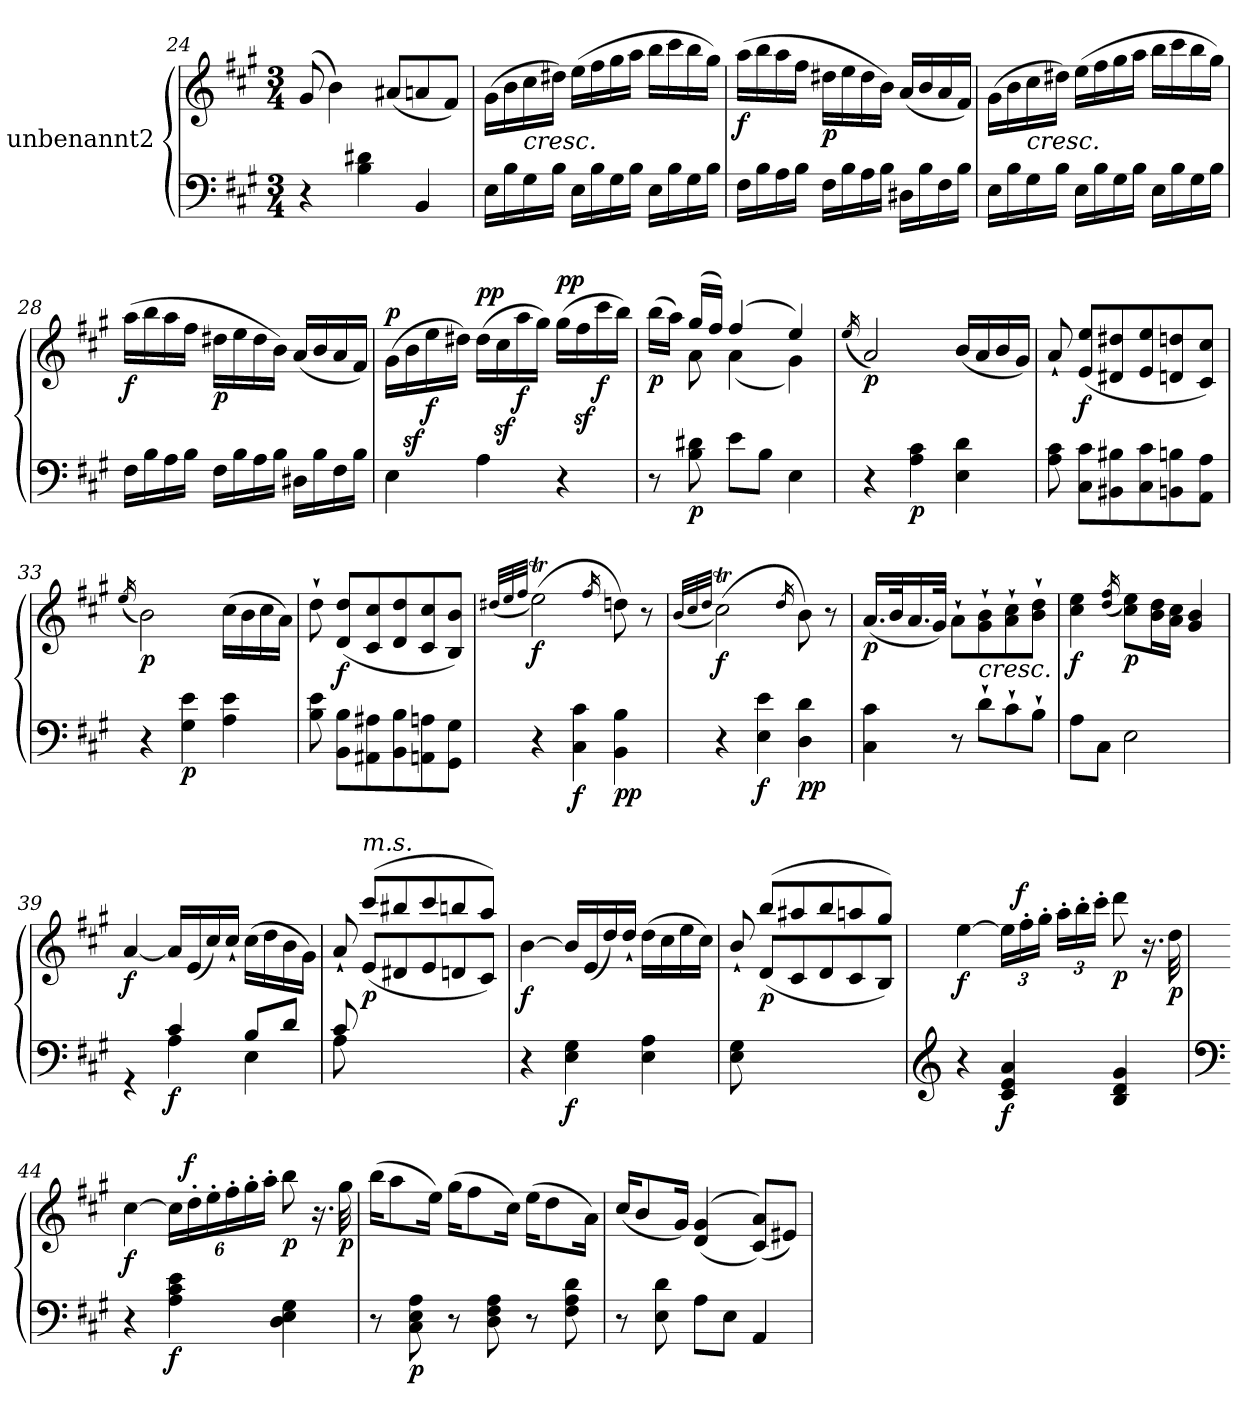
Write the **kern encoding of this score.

**kern	**kern	**dynam
*part1	*part1	*part1
*staff2	*staff1	*staff1/2
*I"unbenannt2	*	*
*clefF4	*clefG2	*
*k[f#c#g#]	*k[f#c#g#]	*
*M3/4	*M3/4	*
=24	=24	=24
4r	(<8g#/	.
.	4b\)	.
4B\ 4d#X\	.	.
.	(<8a#X/L	.
4BB/	8an/	.
.	8f#/J)	.
=25	=25	=25
16E\LL	(>16g#\LL	.
16B\	16b\	.
!	!LO:TX:b:i:t=cresc.	!
16G#\	16cc#\	.
16B\JJ	16dd#X\JJ)	.
16E\LL	(>16ee\LL	.
16B\	16ff#\	.
16G#\	16gg#\	.
16B\JJ	16aa\JJ	.
16E\LL	16bb\LL	.
16B\	16ccc#\	.
16G#\	16bb\	.
16B\JJ	16gg#\JJ)	.
=26	=26	=26
!	!	!LO:DY:b
16F#\LL	(>16aa\LL	f
16B\	16bb\	.
16A\	16aa\	.
16B\JJ	16ff#\JJ	.
!	!	!LO:DY:b
16F#\LL	16dd#X\LL	p
16B\	16ee\	.
16A\	16dd#\	.
16B\JJ	16b\JJ)	.
16D#X\LL	(<16a/LL	.
16B\	16b/	.
16F#\	16a/	.
16B\JJ	16f#/JJ)	.
=27	=27	=27
16E\LL	(>16g#\LL	.
16B\	16b\	.
!	!LO:TX:b:i:t=cresc.	!
16G#\	16cc#\	.
16B\JJ	16dd#X\JJ)	.
16E\LL	(>16ee\LL	.
16B\	16ff#\	.
16G#\	16gg#\	.
16B\JJ	16aa\JJ	.
16E\LL	16bb\LL	.
16B\	16ccc#\	.
16G#\	16bb\	.
16B\JJ	16gg#\JJ)	.
=28	=28	=28
!	!	!LO:DY:b
16F#\LL	(<16aa\LL	f
16B\	16bb\	.
16A\	16aa\	.
16B\JJ	16ff#\JJ	.
!	!	!LO:DY:b
16F#\LL	16dd#X\LL	p
16B\	16ee\	.
16A\	16dd#\	.
16B\JJ	16b\JJ)	.
16D#X\LL	(<16a/LL	.
16B\	16b/	.
16F#\	16a/	.
16B\JJ	16f#/JJ)	.
=29	=29	=29
!	!	!LO:DY:a
4E\	(>16g#\LL	p
.	16bz>\	.
!	!	!LO:DY:b
.	16ee\	f
.	16dd#X\JJ)	.
!	!	!LO:DY:a
!	!	!LO:DY:n=1:b
4A\	(>16dd#\LL	p p
.	16cc#z>\	.
!	!	!LO:DY:n=2:b
.	16aa\	f
.	16gg#\JJ)	.
!	!	!LO:DY:n=3:b
!	!	!LO:DY:n=4:a
4r	(>16gg#\LL	p p
.	16ff#z>\	.
!	!	!LO:DY:n=5:b
.	16ccc#\	f
.	16bb\JJ)	.
=30	=30	=30
*	*^	*
!	!	!	!LO:DY:b
8r	(>16bb\LL	8ryy	p
.	16aa\JJ)	.	.
!	!	!	!LO:DY:b=2
8B\ 8d#X\	(>16gg#/LL	8a\	p
.	16ff#/JJ)	.	.
8e\L	(>4ff#/	(<4a\	.
8B\J	.	.	.
4E\	4ee/)	4g#\)	.
*	*v	*v	*
=31	=31	=31
.	(<16qee/	.
!	!	!LO:DY:b
4r	2a/)	p
!	!	!LO:DY:b=2
4A\ 4c#\	.	p
4E\ 4d\	(<16b/LL	.
.	16a/	.
.	16b/	.
.	16g#/JJ)	.
=32	=32	=32
8A\ 8c#\	8a`/	.
!	!	!LO:DY:b
8C#\ 8c#\L	(<8e/ 8ee/L	f
8BB#X\ 8B#X\	8d#X/ 8dd#X/	.
8C#\ 8c#\	8e/ 8ee/	.
8BBn\ 8Bn\	8dn/ 8ddn/	.
8AA\ 8A\J	8c#/ 8cc#/J)	.
=33	=33	=33
.	(<16qee/	.
!	!	!LO:DY:b
4r	2b\)	p
!	!	!LO:DY:b=2
4G#\ 4e\	.	p
4A\ 4e\	(>16cc#\LL	.
.	16b\	.
.	16cc#\	.
.	16a\JJ)	.
=34	=34	=34
8B\ 8e\	8dd`\	.
!	!	!LO:DY:b
8BB\ 8B\L	(<8d/ 8dd/L	f
8AA#X\ 8A#X\	8c#/ 8cc#/	.
8BB\ 8B\	8d/ 8dd/	.
8AAn\ 8An\	8c#/ 8cc#/	.
8GG#\ 8G#\J	8B/ 8b/J)	.
=35	=35	=35
.	(<32qdd#X/LLL	.
.	32qee/	.
.	32qff#/JJJ	.
!	!	!LO:DY:b
4r	(>2eeT\)	f
!	!	!LO:DY:b=2
4C#\ 4c#\	.	f
.	16qff#/	.
!	!	!LO:DY:b=2
!	!	!LO:DY:n=1:b
4BB\ 4B\	8ddn\)	p p
.	8r	.
=36	=36	=36
.	(<32qb/LLL	.
.	32qcc#/	.
.	32qdd/JJJ	.
!	!	!LO:DY:b
4r	(>2cc#t\)	f
!	!	!LO:DY:b=2
4E\ 4e\	.	f
.	16qdd/	.
!	!	!LO:DY:b=2
!	!	!LO:DY:n=1:b
4D\ 4d\	8b\)	p p
.	8r	.
=37	=37	=37
!	!	!LO:DY:b
4C#\ 4c#\	(<16.a/LL	p
.	32b/K	.
.	16.a/	.
.	32g#/JJk)	.
8r	8a`\L	.
!	!LO:TX:b:i:t=cresc.	!
8d`\L	8g#\` 8b\`	.
8c#`\	8a\` 8cc#\`	.
8B`\J	8b\` 8dd\`J	.
=38	=38	=38
!	!	!LO:DY:b
8A\L	4cc#\ 4ee\	f
8C#\J	.	.
.	(<16qdd/ 16qff#/	.
!	!	!LO:DY:b
2E\	8cc#\ 8ee\L)	p
.	16b\ 16dd\L	.
.	16a\ 16cc#\JJ	.
.	4g#/ 4b/	.
=39	=39	=39
*^	*	*
!	!	!	!LO:DY:b
4rGG	4ryy	[4a/	f
!	!	!	!LO:DY:b=2
4c#/	4A\	16a/LL]	f
.	.	(<16e/	.
.	.	16cc#/)	.
.	.	16cc#`/JJ	.
8B/L	4E\	(>16cc#\LL	.
.	.	16dd\	.
8d/J	.	16b\	.
.	.	16g#\JJ)	.
=40	=40	=40	=40
*	*	*^	*
8c#/	8A\	8a`/	8ryy	.
!	!	!LO:TX:a:i:t=m.s.	!	!
!	!	!	!	!LO:DY:b
2ryy	2ryy	(>8ccc#/L	(<8e/L	p
.	.	8bb#X/	8d#X/	.
.	.	8ccc#/	8e/	.
.	.	8bbn/	8dn/	.
8ryy	8ryy	8aa/J)	8c#/J)	.
=41	=41	=41	=41	=41
!	!	!	!	!LO:DY:b
*v	*v	*	*	*
*	*v	*v	*
4r	[4b\	f
!	!	!LO:DY:b=2
4E\ 4G#\	16b/LL]	f
.	(<16e/	.
.	16dd/)	.
.	16dd`/JJ	.
4E\ 4A\	(>16dd\LL	.
.	16cc#\	.
.	16ee\	.
.	16cc#\JJ)	.
=42	=42	=42
*	*^	*
8E\ 8G#\	8b`/	8ryy	.
!	!	!	!LO:DY:b
2ryy	(>8bb/L	(<8d/L	p
.	8aa#X/	8c#/	.
.	8bb/	8d/	.
.	8aan/	8c#/	.
8ryy	8gg#/J)	8B/J)	.
*	*v	*v	*
=43	=43	=43
*clefG2	*	*
*	*^	*
!	!	!	!LO:DY:b
*	*v	*v	*
4r	[4ee\	f
*	*Xbrackettup	*
!	!	!LO:DY:b=2
4c#/ 4e/ 4a/	24ee\LL]	f
!	!	!LO:DY:a
.	24ff#'\	f
.	24gg#'\JJ	.
.	24aa'\LL	.
.	24bb'\	.
.	24ccc#'\JJ	.
!	!	!LO:DY:b
4B/ 4d/ 4g#/	8ddd\	p
.	16.r	.
!	!	!LO:DY:b
.	32dd\	p
=44	=44	=44
*clefF4	*	*
!	!	!LO:DY:b
4r	[4cc#\	f
!	!	!LO:DY:b=2
4A\ 4c#\ 4e\	24cc#\LL]	f
!	!	!LO:DY:a
.	24dd'\	f
.	24ee'\	.
.	24ff#'\	.
.	24gg#'\	.
.	24aa'\JJ	.
!	!	!LO:DY:b
4D\ 4E\ 4G#\	8bb\	p
.	16.r	.
!	!	!LO:DY:b
.	32gg#\	p
=45	=45	=45
8r	(>16bb\KL	.
.	8aa\	.
!	!	!LO:DY:b=2
8C#\ 8E\ 8A\	.	p
.	16ee\Jk)	.
8r	(>16gg#\KL	.
.	8ff#\	.
8D\ 8F#\ 8A\	.	.
.	16cc#\Jk)	.
8r	(>16ee\KL	.
.	8dd\	.
8F#\ 8A\ 8d\	.	.
.	16a\Jk)	.
=46	=46	=46
8r	(<16cc#/KL	.
.	8b/	.
8E\ 8d\	.	.
.	16g#/Jk)	.
8A\L	(<(>4d/ 4g#/	.
8E\J	.	.
4AA/	(<8c#/ 8a/L))	.
.	8e#X/J)	.
=	=	=
*-	*-	*-
